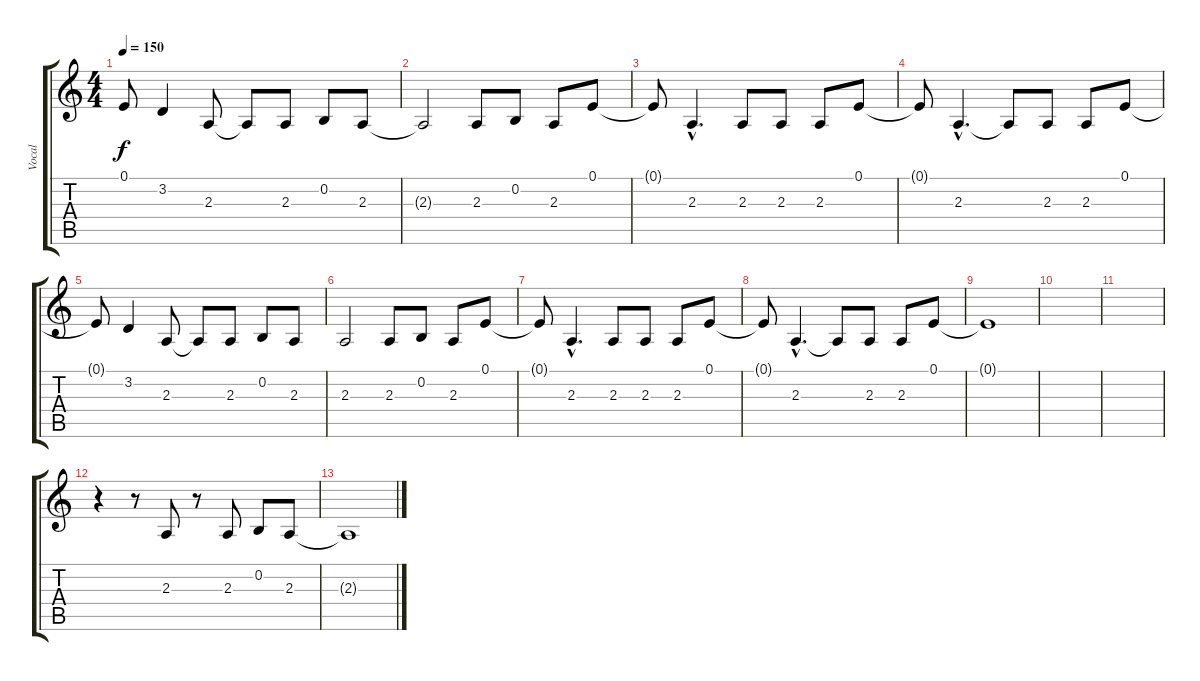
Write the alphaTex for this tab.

\track ("Vocal" "Vocal") {instrument lead6voice}
\staff {score tabs}
\tuning (E4 B3 G3 D3 A2 E2) {hide}
\ts (4 4)
\tempo 150
\clef g2
\ks c
0.1{t}.8{dy f} 3.2.4 2.3.8 2.3{t}.8 2.3.8 0.2.8 2.3.8 |
2.3{t}.2 2.3.8 0.2.8 2.3.8 0.1.8 |
0.1{t}.8 2.3{hac}.4{d} 2.3.8 2.3.8 2.3.8 0.1.8 |
0.1{t}.8 2.3{hac}.4{d} 2.3{t}.8 2.3.8 2.3.8 0.1.8 |
0.1{t}.8 3.2.4 2.3.8 2.3{t}.8 2.3.8 0.2.8 2.3.8 |
2.3.2 2.3.8 0.2.8 2.3.8 0.1.8 |
0.1{t}.8 2.3{hac}.4{d} 2.3.8 2.3.8 2.3.8 0.1.8 |
0.1{t}.8 2.3{hac}.4{d} 2.3{t}.8 2.3.8 2.3.8 0.1.8 |
0.1{t}.1 |
|
|
r.4 r.8 2.3.8 r.8 2.3.8 0.2.8 2.3.8 |
2.3{t}.1
